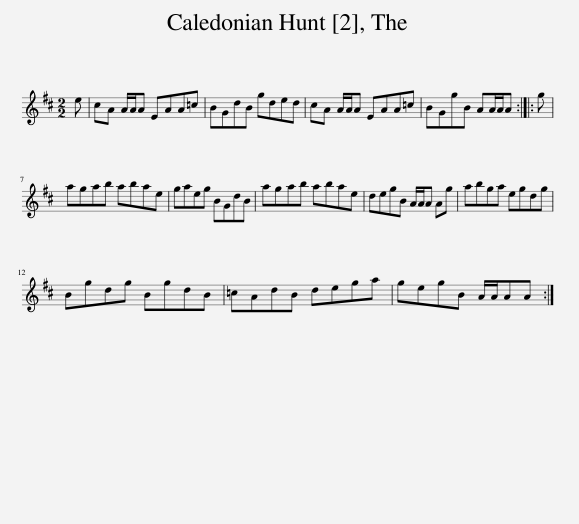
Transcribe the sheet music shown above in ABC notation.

X:1
L:1/8
M:2/2
I:linebreak $
K:D
V:1 treble
V:1
 e | cA A/A/A EAA=c | BGdB gded | cA A/A/A EAA=c | BGgB AA/A/A :: %5
 g |$ agab abae | gaeg BGdB | agab abae | degB A/A/A Ag | %10
 abga egdg |$ Bgdg BgdB | =cAdB dega | gegB A/A/AA :| %14
